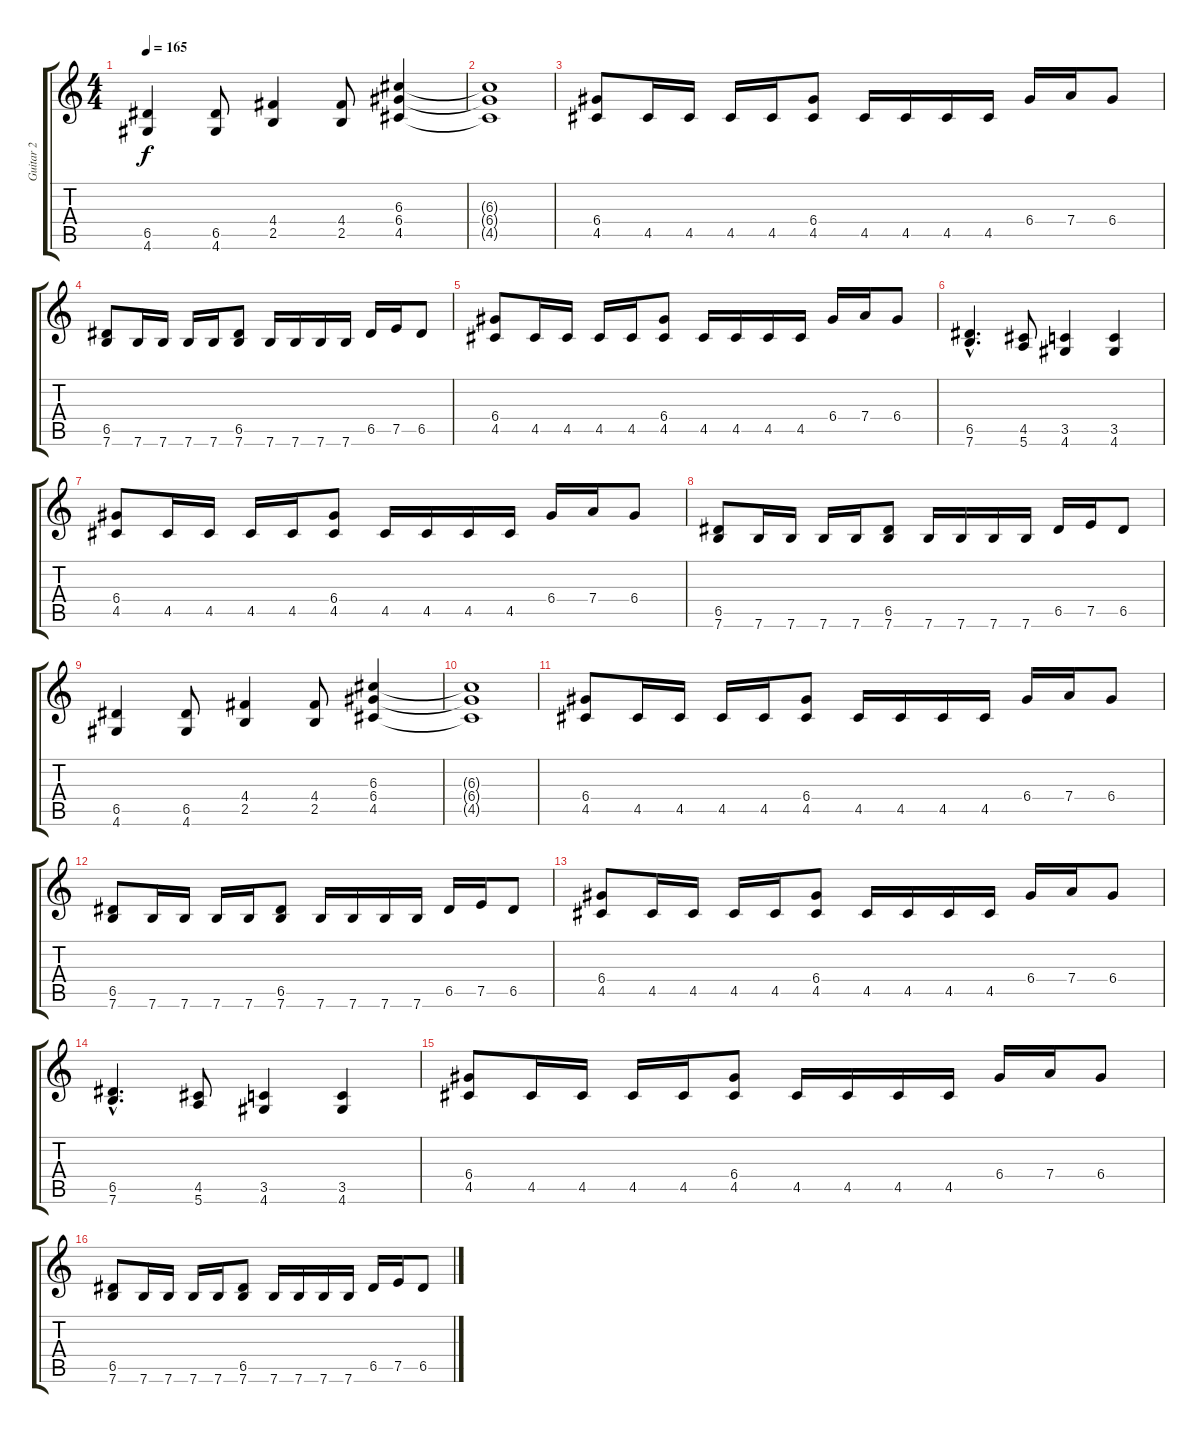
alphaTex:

\track ("Guitar 2" "Guitar 2") {instrument distortionguitar}
\staff {score tabs}
\tuning (E4 B3 G3 D3 A2 E2) {hide}
\ts (4 4)
\tempo 165
\clef g2
\ks c
(6.5 4.6).4{dy f} (6.5 4.6).8 (4.4 2.5).4 (4.4 2.5).8 (6.3 6.4 4.5).4 |
(6.3{t} 6.4{t} 4.5{t}).1 |
(6.4 4.5).8 4.5.16 4.5.16 4.5.16 4.5.16 (6.4 4.5).8 4.5.16 4.5.16 4.5.16 4.5.16 6.4.16 7.4.16 6.4.8 |
(6.5 7.6).8 7.6.16 7.6.16 7.6.16 7.6.16 (6.5 7.6).8 7.6.16 7.6.16 7.6.16 7.6.16 6.5.16 7.5.16 6.5.8 |
(6.4 4.5).8 4.5.16 4.5.16 4.5.16 4.5.16 (6.4 4.5).8 4.5.16 4.5.16 4.5.16 4.5.16 6.4.16 7.4.16 6.4.8 |
(6.5{hac} 7.6{hac}).4{d} (4.5 5.6).8 (3.5 4.6).4 (3.5 4.6).4 |
(6.4 4.5).8 4.5.16 4.5.16 4.5.16 4.5.16 (6.4 4.5).8 4.5.16 4.5.16 4.5.16 4.5.16 6.4.16 7.4.16 6.4.8 |
(6.5 7.6).8 7.6.16 7.6.16 7.6.16 7.6.16 (6.5 7.6).8 7.6.16 7.6.16 7.6.16 7.6.16 6.5.16 7.5.16 6.5.8 |
(6.5 4.6).4 (6.5 4.6).8 (4.4 2.5).4 (4.4 2.5).8 (6.3 6.4 4.5).4 |
(6.3{t} 6.4{t} 4.5{t}).1 |
(6.4 4.5).8 4.5.16 4.5.16 4.5.16 4.5.16 (6.4 4.5).8 4.5.16 4.5.16 4.5.16 4.5.16 6.4.16 7.4.16 6.4.8 |
(6.5 7.6).8 7.6.16 7.6.16 7.6.16 7.6.16 (6.5 7.6).8 7.6.16 7.6.16 7.6.16 7.6.16 6.5.16 7.5.16 6.5.8 |
(6.4 4.5).8 4.5.16 4.5.16 4.5.16 4.5.16 (6.4 4.5).8 4.5.16 4.5.16 4.5.16 4.5.16 6.4.16 7.4.16 6.4.8 |
(6.5{hac} 7.6{hac}).4{d} (4.5 5.6).8 (3.5 4.6).4 (3.5 4.6).4 |
(6.4 4.5).8 4.5.16 4.5.16 4.5.16 4.5.16 (6.4 4.5).8 4.5.16 4.5.16 4.5.16 4.5.16 6.4.16 7.4.16 6.4.8 |
(6.5 7.6).8 7.6.16 7.6.16 7.6.16 7.6.16 (6.5 7.6).8 7.6.16 7.6.16 7.6.16 7.6.16 6.5.16 7.5.16 6.5.8
